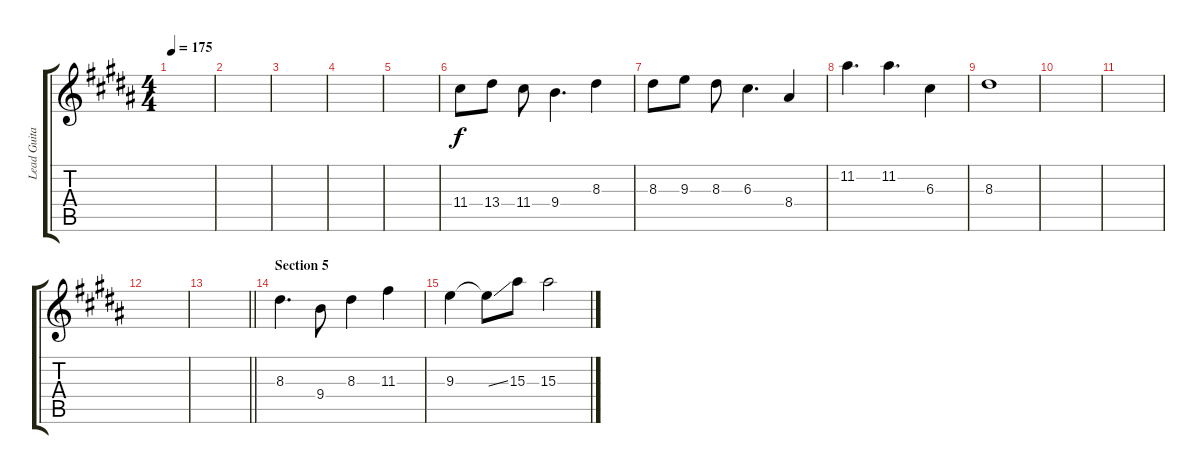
\track ("Lead Guitar(Delay/harm.)" "Lead Guita") {instrument distortionguitar}
\staff {score tabs}
\tuning (E4 B3 G3 D3 A2 E2) {hide}
\ts (4 4)
\tempo 175
\clef g2
\ks b
|
|
|
|
|
11.4.8 13.4.8 11.4.8 9.4.4{d} 8.3.4 |
8.3.8 9.3.8 8.3.8 6.3.4{d} 8.4.4 |
11.2.4{d} 11.2.4{d} 6.3.4 |
8.3.1 |
|
|
|
\barLineRight lightlight
|
\section ("" "Section 5")
8.3.4{d} 9.4.8 8.3.4 11.3.4 |
9.3.4 9.3{ss t}.8 15.3.8 15.3.2
